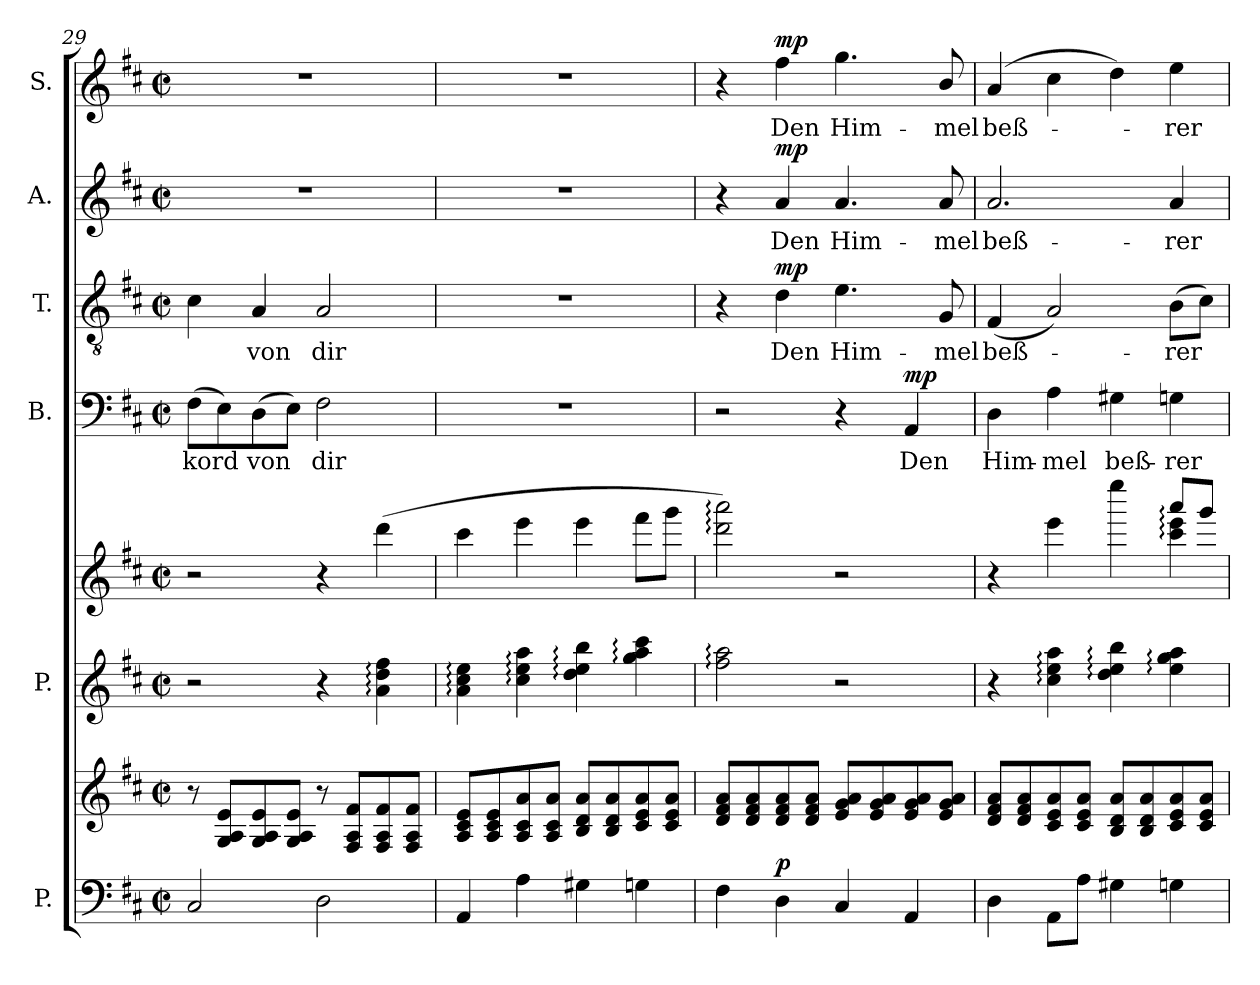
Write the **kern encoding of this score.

**kern	**kern	**dynam	**kern	**kern	**kern	**text	**dynam	**kern	**text	**dynam	**kern	**text	**dynam	**kern	**text	**dynam
*part6	*part6	*part6	*part5	*part5	*part4	*part4	*part4	*part3	*part3	*part3	*part2	*part2	*part2	*part1	*part1	*part1
*staff8	*staff7	*staff7/8	*staff6	*staff5	*staff4	*staff4	*staff4	*staff3	*staff3	*staff3	*staff2	*staff2	*staff2	*staff1	*staff1	*staff1
*I"P.	*	*	*I"P.	*	*I"B.	*	*	*I"T.	*	*	*I"A.	*	*	*I"S.	*	*
*I'P.	*	*	*I'P.	*	*I'B.	*	*	*I'T.	*	*	*I'A.	*	*	*I'S.	*	*
*clefF4	*clefG2	*	*clefG2	*clefG2	*clefF4	*	*	*clefGv2	*	*	*clefG2	*	*	*clefG2	*	*
*k[f#c#]	*k[f#c#]	*	*k[f#c#]	*k[f#c#]	*k[f#c#]	*	*	*k[f#c#]	*	*	*k[f#c#]	*	*	*k[f#c#]	*	*
*M2/2	*M2/2	*	*M2/2	*M2/2	*M2/2	*	*	*M2/2	*	*	*M2/2	*	*	*M2/2	*	*
*met(c|)	*met(c|)	*	*met(c|)	*met(c|)	*met(c|)	*	*	*met(c|)	*	*	*met(c|)	*	*	*met(c|)	*	*
=29	=29	=29	=29	=29	=29	=29	=29	=29	=29	=29	=29	=29	=29	=29	=29	=29
!	!	!	!	!	!	!LO:LY:b	!	!	!	!	!	!	!	!	!	!
2C#/	8r	.	2r	2r	(>8F#\L	-kord	.	4c#\	.	.	1r	.	.	1r	.	.
.	8G/ 8A/ 8e/L	.	.	.	8E\)	.	.	.	.	.	.	.	.	.	.	.
!	!	!	!	!	!	!LO:LY:b	!	!	!LO:LY:b	!	!	!	!	!	!	!
.	8G/ 8A/ 8e/	.	.	.	(>8D\	von	.	4A/	von	.	.	.	.	.	.	.
.	8G/ 8A/ 8e/J	.	.	.	8E\J)	.	.	.	.	.	.	.	.	.	.	.
!	!	!	!	!	!	!LO:LY:b	!	!	!LO:LY:b	!	!	!	!	!	!	!
2D\	8r	.	4r	4r	2F#\	dir	.	2A/	dir	.	.	.	.	.	.	.
.	8F#/ 8A/ 8f#/L	.	.	.	.	.	.	.	.	.	.	.	.	.	.	.
.	8F#/ 8A/ 8f#/	.	4a\: 4dd\: 4ff#\:	(>4ddd:\	.	.	.	.	.	.	.	.	.	.	.	.
.	8F#/ 8A/ 8f#/J	.	.	.	.	.	.	.	.	.	.	.	.	.	.	.
=30	=30	=30	=30	=30	=30	=30	=30	=30	=30	=30	=30	=30	=30	=30	=30	=30
4AA/	8A/ 8c#/ 8e/L	.	4a\: 4cc#\: 4ee\:	4ccc#:\	1r	.	.	1r	.	.	1r	.	.	1r	.	.
.	8A/ 8c#/ 8e/	.	.	.	.	.	.	.	.	.	.	.	.	.	.	.
4A\	8A/ 8c#/ 8a/	.	4cc#\: 4ee\: 4aa\:	4eee:\	.	.	.	.	.	.	.	.	.	.	.	.
.	8A/ 8c#/ 8a/J	.	.	.	.	.	.	.	.	.	.	.	.	.	.	.
4G#X\	8B/ 8d/ 8a/L	.	4dd\: 4ee\: 4bb\:	4eee:\	.	.	.	.	.	.	.	.	.	.	.	.
.	8B/ 8d/ 8a/	.	.	.	.	.	.	.	.	.	.	.	.	.	.	.
4Gn\	8c#/ 8e/ 8a/	.	4gg\: 4aa\: 4ccc#\:	8fff#:\L	.	.	.	.	.	.	.	.	.	.	.	.
.	8c#/ 8e/ 8a/J	.	.	8ggg:\J	.	.	.	.	.	.	.	.	.	.	.	.
=31	=31	=31	=31	=31	=31	=31	=31	=31	=31	=31	=31	=31	=31	=31	=31	=31
4F#\	8d/ 8f#/ 8a/L	.	2ff#\: 2aa\:	2ddd\: 2aaa\:)	2r	.	.	4r	.	.	4r	.	.	4r	.	.
.	8d/ 8f#/ 8a/	.	.	.	.	.	.	.	.	.	.	.	.	.	.	.
!	!	!LO:DY:a=2	!	!	!	!	!	!	!LO:LY:b	!LO:DY:a	!	!LO:LY:b	!LO:DY:a	!	!LO:LY:b	!LO:DY:a
4D\	8d/ 8f#/ 8a/	p	.	.	.	.	.	4d\	Den	mp	4a/	Den	mp	4ff#\	Den	mp
.	8d/ 8f#/ 8a/J	.	.	.	.	.	.	.	.	.	.	.	.	.	.	.
!	!	!	!	!	!	!	!	!	!LO:LY:b	!	!	!LO:LY:b	!	!	!LO:LY:b	!
4C#/	8e/ 8g/ 8a/L	.	2r	2r	4r	.	.	4.e\	Him-	.	4.a/	Him-	.	4.gg\	Him-	.
.	8e/ 8g/ 8a/	.	.	.	.	.	.	.	.	.	.	.	.	.	.	.
!	!	!	!	!	!	!LO:LY:b	!LO:DY:a	!	!	!	!	!	!	!	!	!
4AA/	8e/ 8g/ 8a/	.	.	.	4AA/	Den	mp	.	.	.	.	.	.	.	.	.
!	!	!	!	!	!	!	!	!	!LO:LY:b	!	!	!LO:LY:b	!	!	!LO:LY:b	!
.	8e/ 8g/ 8a/J	.	.	.	.	.	.	8G/	-mel	.	8a/	-mel	.	8b/	-mel	.
=32	=32	=32	=32	=32	=32	=32	=32	=32	=32	=32	=32	=32	=32	=32	=32	=32
*	*	*	*	*^	*	*	*	*	*	*	*	*	*	*	*	*
!	!	!	!	!	!	!	!LO:LY:b	!	!	!LO:LY:b	!	!	!LO:LY:b	!	!	!LO:LY:b	!
4D\	8d/ 8f#/ 8a/L	.	4r	4r	2.ryy	4D\	Him-	.	(<4F#/	beß-	.	2.a/	beß-	.	(>4a/	beß-	.
.	8d/ 8f#/ 8a/	.	.	.	.	.	.	.	.	.	.	.	.	.	.	.	.
!	!	!	!	!	!	!	!LO:LY:b	!	!	!	!	!	!	!	!	!	!
8AA\L	8c#/ 8e/ 8a/	.	4cc#\: 4ee\: 4aa\:	4eee:\	.	4A\	-mel	.	2A/)	.	.	.	.	.	4cc#\	.	.
8A\J	8c#/ 8e/ 8a/J	.	.	.	.	.	.	.	.	.	.	.	.	.	.	.	.
!	!	!	!	!	!	!	!LO:LY:b	!	!	!	!	!	!	!	!	!	!
4G#X\	8B/ 8d/ 8a/L	.	4dd\: 4ee\: 4bb\:	4eeee:\	.	4G#X\	beß-	.	.	.	.	.	.	.	4dd\)	.	.
.	8B/ 8d/ 8a/	.	.	.	.	.	.	.	.	.	.	.	.	.	.	.	.
!	!	!	!	!	!	!	!LO:LY:b	!	!	!LO:LY:b	!	!	!LO:LY:b	!	!	!LO:LY:b	!
4Gn\	8c#/ 8e/ 8a/	.	4ee\: 4gg\: 4aa\:	8aaa:/L	4ccc#\: 4eee\:	4Gn\	-rer	.	(>8B\L	-rer	.	4a/	-rer	.	4ee\	-rer	.
.	8c#/ 8e/ 8a/J	.	.	8ggg:/J	.	.	.	.	8c#\J)	.	.	.	.	.	.	.	.
*	*	*	*	*v	*v	*	*	*	*	*	*	*	*	*	*	*	*
=	=	=	=	=	=	=	=	=	=	=	=	=	=	=	=	=
*-	*-	*-	*-	*-	*-	*-	*-	*-	*-	*-	*-	*-	*-	*-	*-	*-
